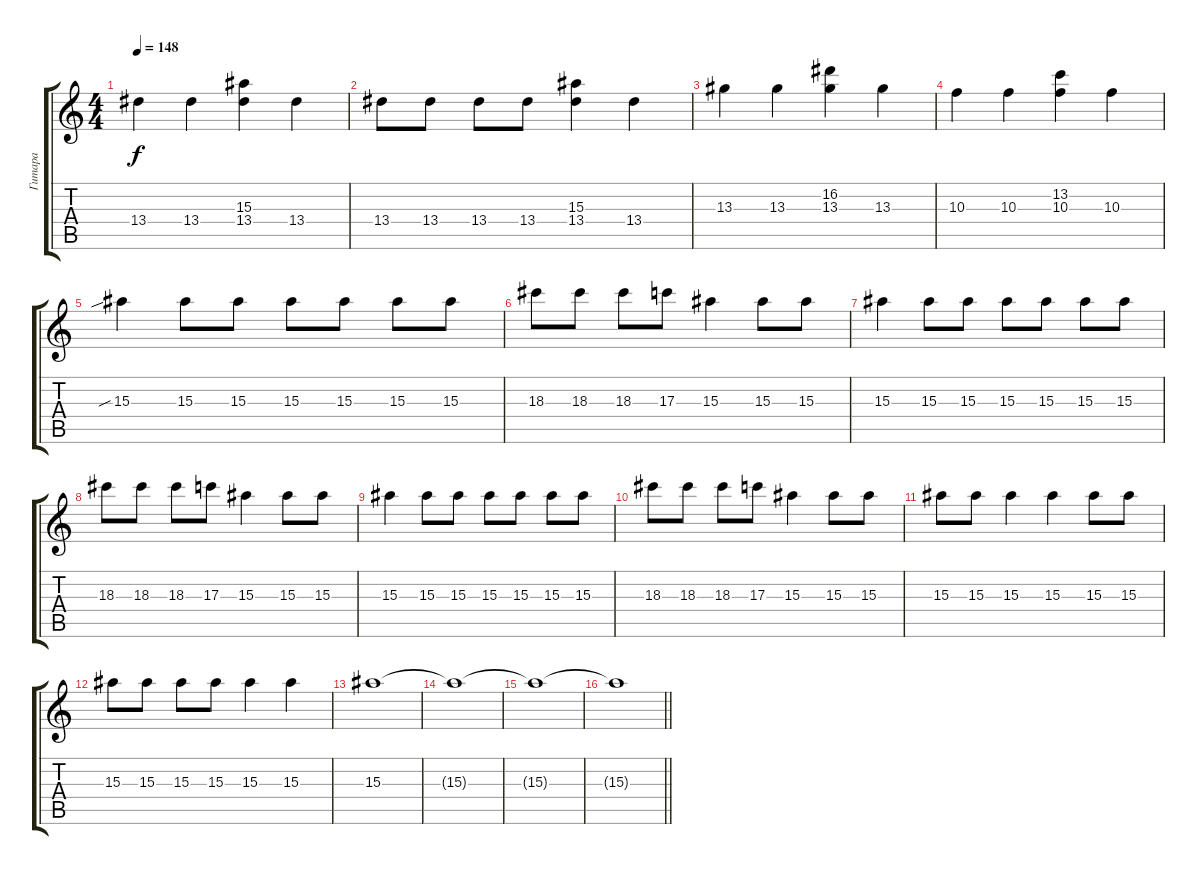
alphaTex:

\track ("Гитара" "Гитара") {instrument acousticguitarsteel}
\staff {score tabs}
\tuning (E4 B3 G3 D3 A2 E2) {hide}
\ts (4 4)
\tempo 148
\clef g2
\ks c
13.4.4{dy f} 13.4.4 (15.3 13.4).4 13.4.4 |
13.4.8 13.4.8 13.4.8 13.4.8 (15.3 13.4).4 13.4.4 |
13.3.4 13.3.4 (16.2 13.3).4 13.3.4 |
10.3.4 10.3.4 (13.2 10.3).4 10.3.4 |
15.3{sib}.4{volume 14} 15.3.8 15.3.8 15.3.8 15.3.8 15.3.8 15.3.8 |
18.3.8 18.3.8 18.3.8 17.3.8 15.3.4 15.3.8 15.3.8 |
15.3.4{volume 12} 15.3.8 15.3.8 15.3.8 15.3.8 15.3.8 15.3.8 |
18.3.8 18.3.8 18.3.8 17.3.8 15.3.4 15.3.8 15.3.8 |
15.3.4{volume 12} 15.3.8 15.3.8 15.3.8 15.3.8 15.3.8 15.3.8 |
18.3.8 18.3.8 18.3.8 17.3.8 15.3.4 15.3.8 15.3.8 |
15.3.8 15.3.8 15.3.4 15.3.4 15.3.8 15.3.8 |
15.3.8 15.3.8 15.3.8 15.3.8 15.3.4 15.3.4 |
15.3.1 |
15.3{t}.1 |
15.3{t}.1 |
\barLineRight lightlight
15.3{t}.1
